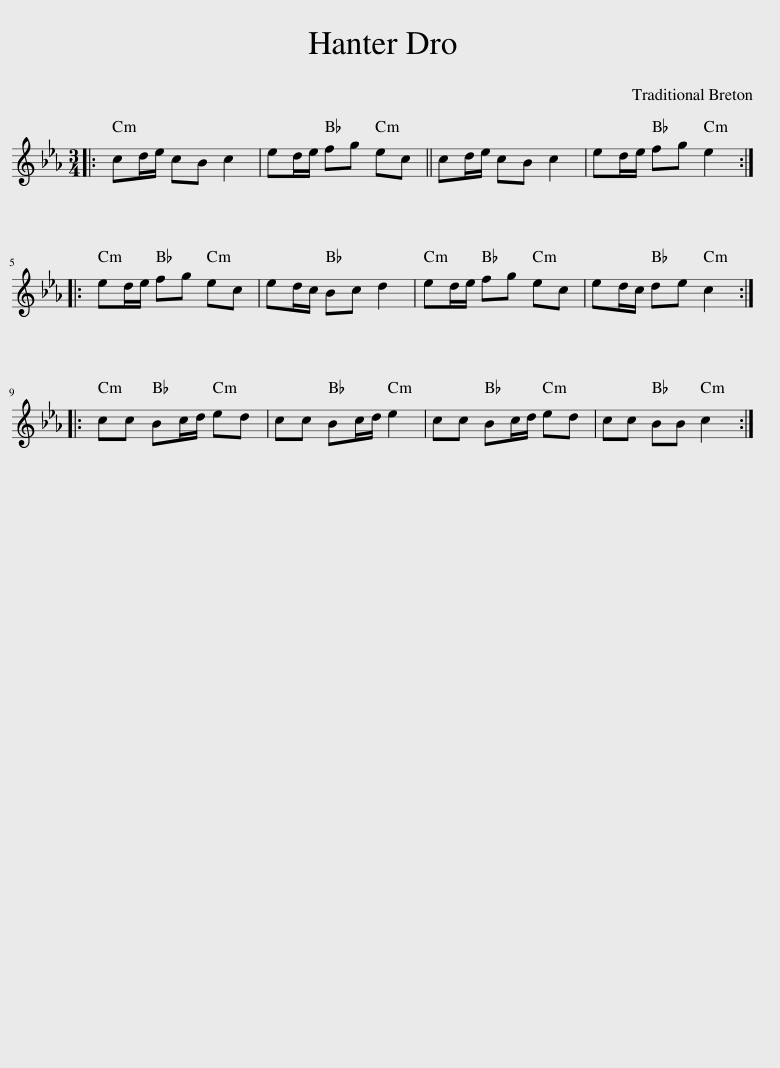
X:1
L:1/8
M:3/4
I:linebreak $
K:Cmin
V:1 treble
V:1
|: cd/e/ cB c2 | ed/e/ fg ec || cd/e/ cB c2 | ed/e/ fg e2 ::$ ed/e/ fg ec | %5
 ed/c/ Bc d2 | ed/e/ fg ec | ed/c/ de c2 ::$ cc Bc/d/ ed | cc Bc/d/ e2 | %10
 cc Bc/d/ ed | cc BB c2 :| %12
